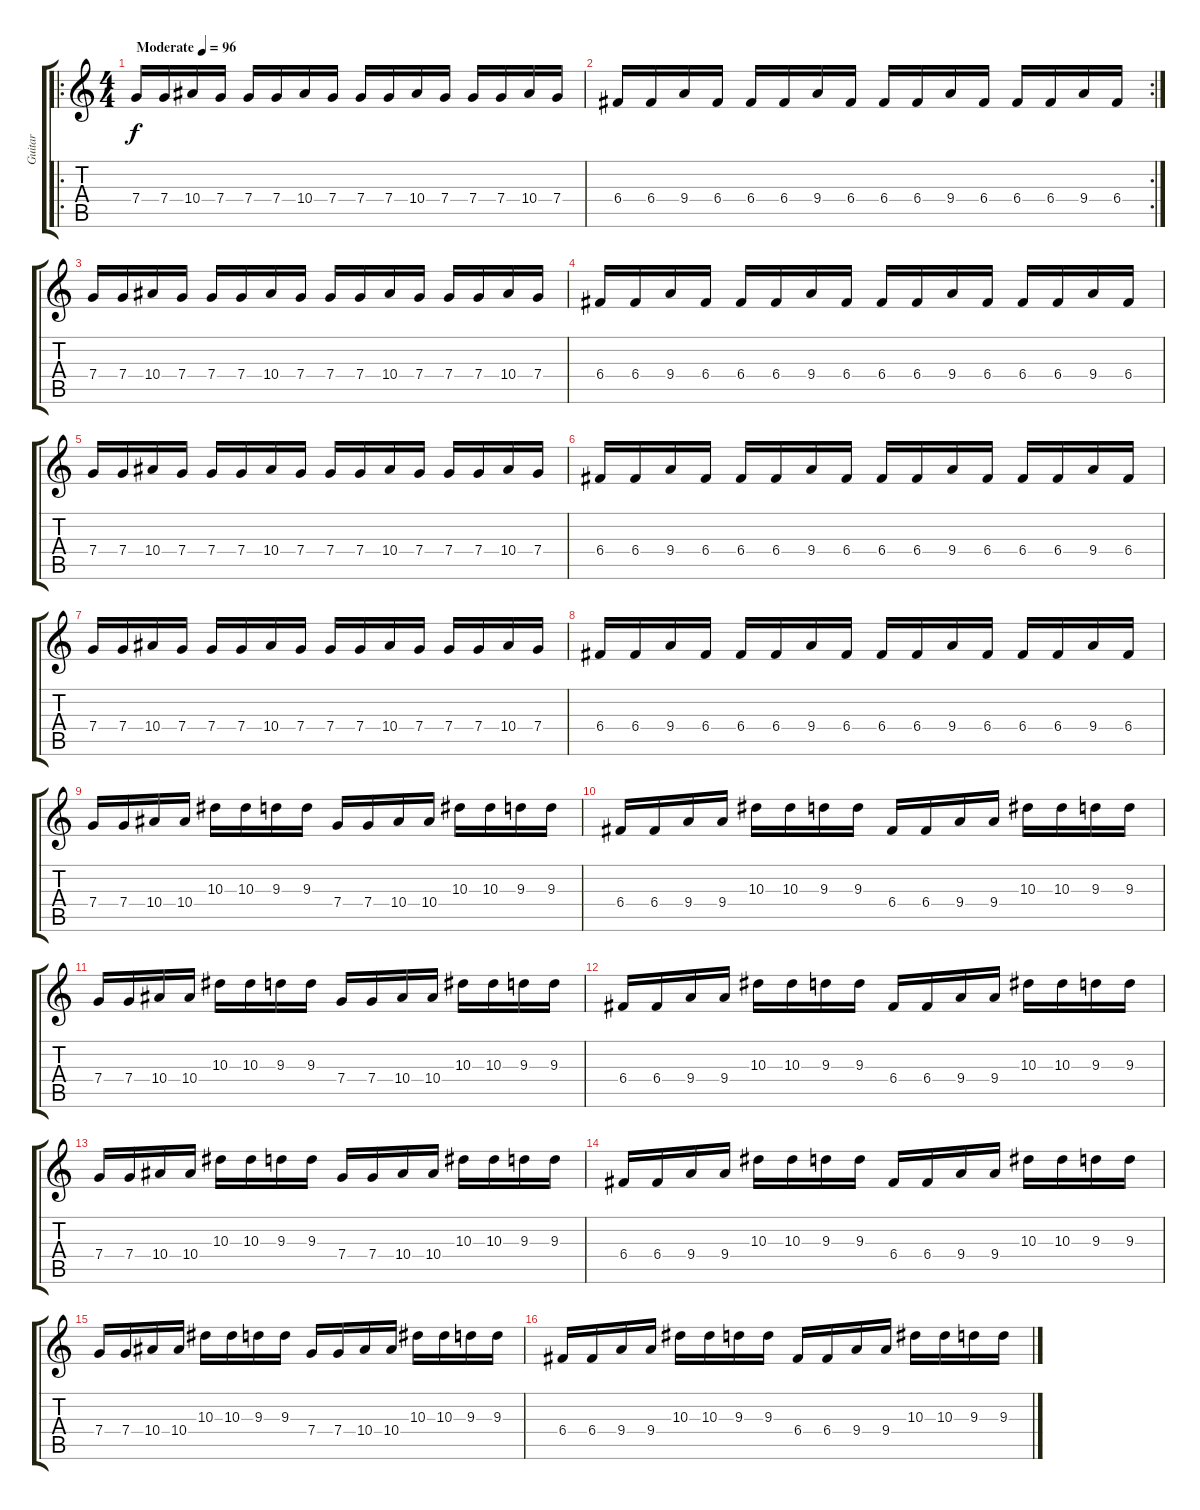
\track ("Guitar" "Guitar") {instrument distortionguitar}
\staff {score tabs}
\tuning (D4 A3 F3 C3 G2 C2) {hide}
\ro
\ts (4 4)
\tempo (96 "Moderate")
\clef g2
\ks c
7.4.16{dy f instrument distortionguitar} 7.4.16 10.4.16 7.4.16 7.4.16 7.4.16 10.4.16 7.4.16 7.4.16 7.4.16 10.4.16 7.4.16 7.4.16 7.4.16 10.4.16 7.4.16 |
\rc 2
6.4.16 6.4.16 9.4.16 6.4.16 6.4.16 6.4.16 9.4.16 6.4.16 6.4.16 6.4.16 9.4.16 6.4.16 6.4.16 6.4.16 9.4.16 6.4.16 |
7.4.16 7.4.16 10.4.16 7.4.16 7.4.16 7.4.16 10.4.16 7.4.16 7.4.16 7.4.16 10.4.16 7.4.16 7.4.16 7.4.16 10.4.16 7.4.16 |
6.4.16 6.4.16 9.4.16 6.4.16 6.4.16 6.4.16 9.4.16 6.4.16 6.4.16 6.4.16 9.4.16 6.4.16 6.4.16 6.4.16 9.4.16 6.4.16 |
7.4.16 7.4.16 10.4.16 7.4.16 7.4.16 7.4.16 10.4.16 7.4.16 7.4.16 7.4.16 10.4.16 7.4.16 7.4.16 7.4.16 10.4.16 7.4.16 |
6.4.16 6.4.16 9.4.16 6.4.16 6.4.16 6.4.16 9.4.16 6.4.16 6.4.16 6.4.16 9.4.16 6.4.16 6.4.16 6.4.16 9.4.16 6.4.16 |
7.4.16 7.4.16 10.4.16 7.4.16 7.4.16 7.4.16 10.4.16 7.4.16 7.4.16 7.4.16 10.4.16 7.4.16 7.4.16 7.4.16 10.4.16 7.4.16 |
6.4.16 6.4.16 9.4.16 6.4.16 6.4.16 6.4.16 9.4.16 6.4.16 6.4.16 6.4.16 9.4.16 6.4.16 6.4.16 6.4.16 9.4.16 6.4.16 |
7.4.16 7.4.16 10.4.16 10.4.16 10.3.16 10.3.16 9.3.16 9.3.16 7.4.16 7.4.16 10.4.16 10.4.16 10.3.16 10.3.16 9.3.16 9.3.16 |
6.4.16 6.4.16 9.4.16 9.4.16 10.3.16 10.3.16 9.3.16 9.3.16 6.4.16 6.4.16 9.4.16 9.4.16 10.3.16 10.3.16 9.3.16 9.3.16 |
7.4.16 7.4.16 10.4.16 10.4.16 10.3.16 10.3.16 9.3.16 9.3.16 7.4.16 7.4.16 10.4.16 10.4.16 10.3.16 10.3.16 9.3.16 9.3.16 |
6.4.16 6.4.16 9.4.16 9.4.16 10.3.16 10.3.16 9.3.16 9.3.16 6.4.16 6.4.16 9.4.16 9.4.16 10.3.16 10.3.16 9.3.16 9.3.16 |
7.4.16 7.4.16 10.4.16 10.4.16 10.3.16 10.3.16 9.3.16 9.3.16 7.4.16 7.4.16 10.4.16 10.4.16 10.3.16 10.3.16 9.3.16 9.3.16 |
6.4.16 6.4.16 9.4.16 9.4.16 10.3.16 10.3.16 9.3.16 9.3.16 6.4.16 6.4.16 9.4.16 9.4.16 10.3.16 10.3.16 9.3.16 9.3.16 |
7.4.16 7.4.16 10.4.16 10.4.16 10.3.16 10.3.16 9.3.16 9.3.16 7.4.16 7.4.16 10.4.16 10.4.16 10.3.16 10.3.16 9.3.16 9.3.16 |
6.4.16 6.4.16 9.4.16 9.4.16 10.3.16 10.3.16 9.3.16 9.3.16 6.4.16 6.4.16 9.4.16 9.4.16 10.3.16 10.3.16 9.3.16 9.3.16
